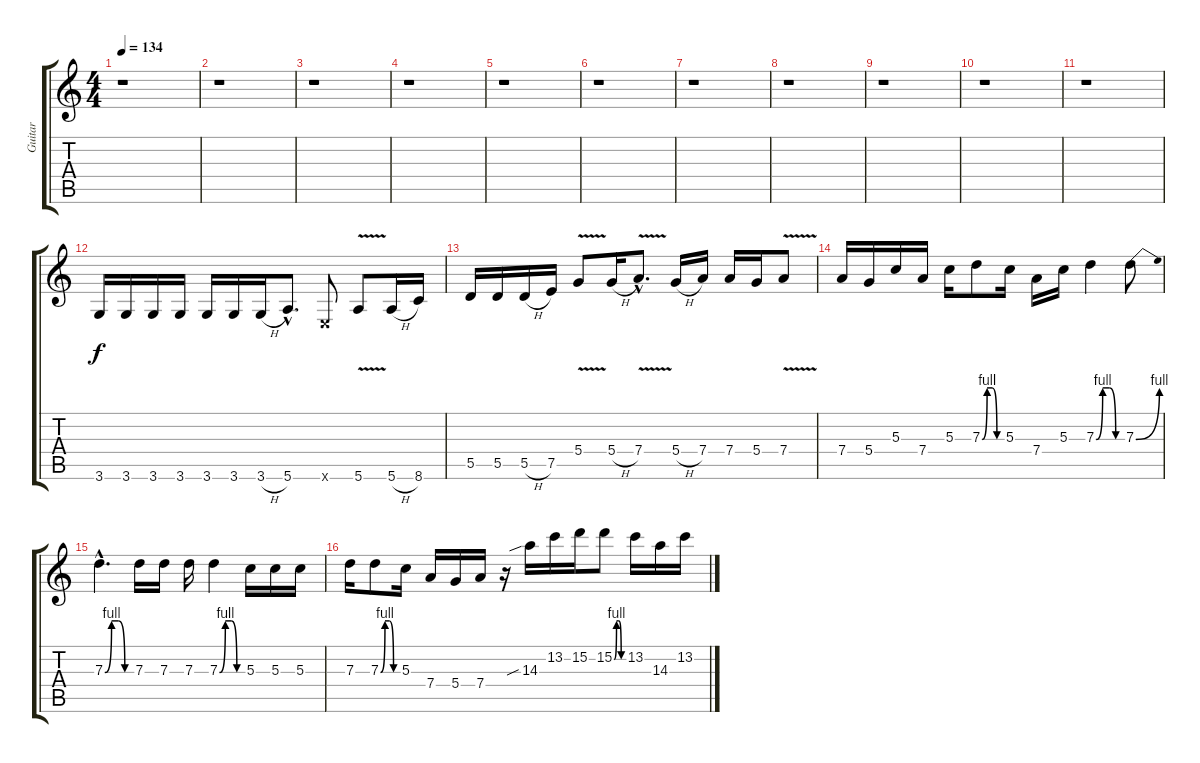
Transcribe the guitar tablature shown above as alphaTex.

\track ("Guitar" "Guitar") {instrument overdrivenguitar}
\staff {score tabs}
\tuning (E4 B3 G3 D3 A2 E2) {hide}
\ts (4 4)
\tempo 134
\clef g2
\ks c
r.1{dy f} |
r.1 |
r.1 |
r.1 |
r.1 |
r.1 |
r.1 |
r.1 |
r.1 |
r.1 |
r.1 |
3.6.16 3.6.16 3.6.16 3.6.16 3.6.16 3.6.16 3.6{h}.16 5.6{hac}.8{d} 0.6{x}.8 5.6{v}.8 5.6{h}.16 8.6.16 |
5.5.16 5.5.16 5.5{h}.16 7.5.16 5.4{v}.8 5.4{h}.16 7.4{v hac}.8{d} 5.4{h}.16 7.4.16 7.4.16 5.4.16 7.4{v}.8 |
7.4.16 5.4.16 5.3.16 7.4.16 5.3.16 7.3{be (custom 0 0 15 4 30 4 45 0 60 0)}.8 5.3.16 7.4.16 5.3.16 7.3{be (custom 0 0 15 4 30 4 45 0 60 0)}.4 7.3{be (bend 0 0 60 4)}.8 |
7.3{be (custom 0 0 15 4 30 4 45 0 60 0) hac}.4{d} 7.3.16 7.3.16 7.3.16 7.3{be (custom 0 0 15 4 30 4 45 0 60 0)}.4 5.3.16 5.3.16 5.3.16 |
7.3.16 7.3{be (custom 0 0 15 4 30 4 45 0 60 0)}.8 5.3.16 7.4.16 5.4.16 7.4.16 r.16 14.3{sib}.16 13.2.16 15.2.16 15.2{be (custom 0 0 15 4 30 4 45 0 60 0)}.8 13.2.16 14.3.16 13.2.16
